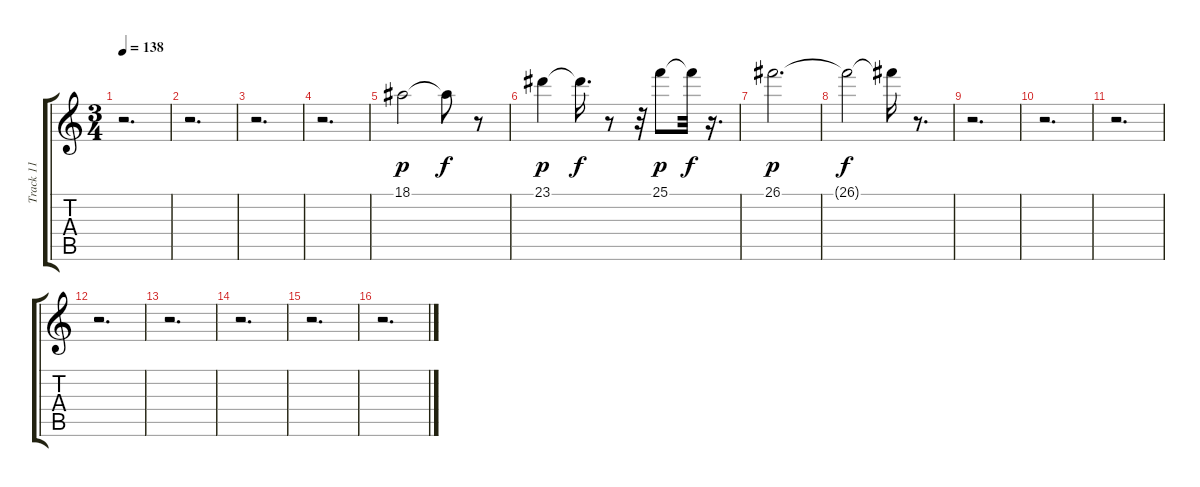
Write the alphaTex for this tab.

\track ("Track 11" "Track 11") {instrument fx3crystal}
\staff {score tabs}
\tuning (E4 B3 G3 D3 A2 E2) {hide}
\ts (3 4)
\tempo 138
\clef g2
\ks c
r.2{d dy f} |
r.2{d} |
r.2{d} |
r.2{d} |
18.1.2{dy p} 18.1{t}.8{dy f} r.8 |
23.1.4{dy p} 23.1{t}.16{d dy f} r.8 r.32 25.1.8{dy p} 25.1{t}.32{dy f} r.16{d} |
26.1.2{d dy p} |
26.1{t}.2{dy f} 26.1{t}.16 r.8{d} |
r.2{d} |
r.2{d} |
r.2{d} |
r.2{d} |
r.2{d} |
r.2{d} |
r.2{d} |
r.2{d}
